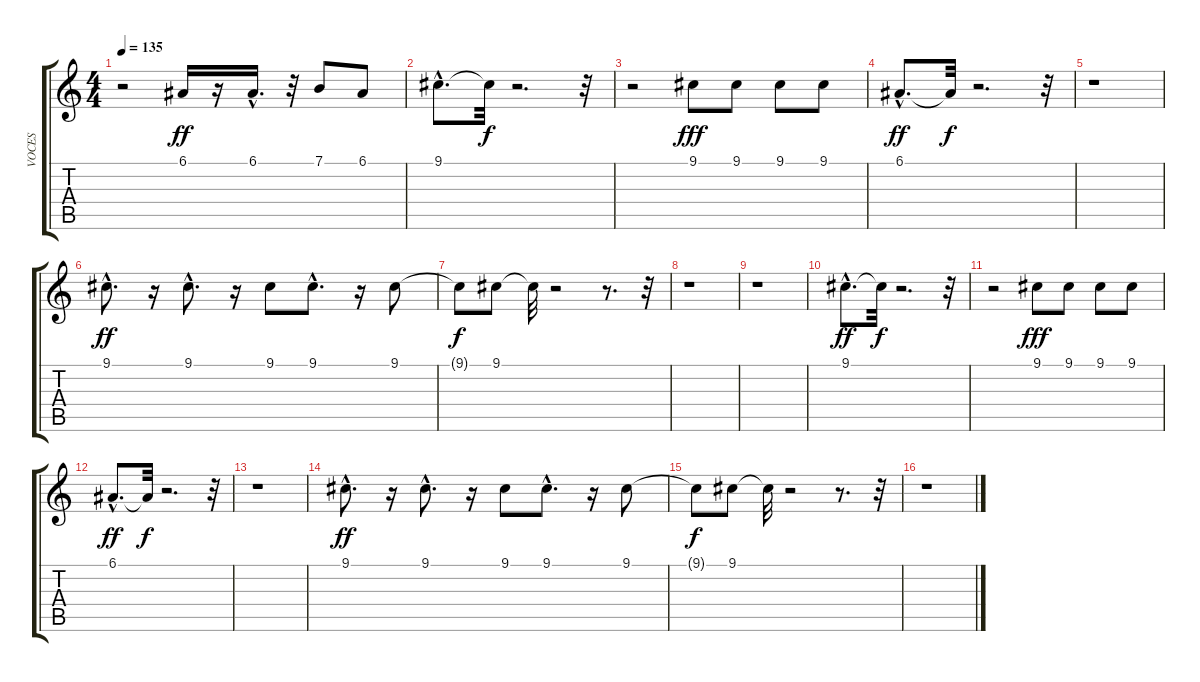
\track ("VOCES" "VOCES") {instrument viola}
\staff {score tabs}
\tuning (E4 B3 G3 D3 A2 E2) {hide}
\ts (4 4)
\tempo 135
\clef g2
\ks c
r.2{dy f} 6.1.16{dy ff} r.16 6.1{hac}.16{d} r.32 7.1.8 6.1.8 |
9.1{hac}.8{d} 9.1{t}.32{dy f} r.2{d} r.32 |
r.2 9.1.8{dy fff} 9.1.8 9.1.8 9.1.8 |
6.1{hac}.8{d dy ff} 6.1{t}.32{dy f} r.2{d} r.32 |
r.1 |
9.1{hac}.8{d dy ff} r.16 9.1{hac}.8{d} r.16 9.1.8 9.1{hac}.8{d} r.16 9.1.8 |
9.1{t}.8{dy f} 9.1.8 9.1{t}.32 r.2 r.8{d} r.32 |
r.1 |
r.1 |
9.1{hac}.8{d dy ff} 9.1{t}.32{dy f} r.2{d} r.32 |
r.2 9.1.8{dy fff} 9.1.8 9.1.8 9.1.8 |
6.1{hac}.8{d dy ff} 6.1{t}.32{dy f} r.2{d} r.32 |
r.1 |
9.1{hac}.8{d dy ff} r.16 9.1{hac}.8{d} r.16 9.1.8 9.1{hac}.8{d} r.16 9.1.8 |
9.1{t}.8{dy f} 9.1.8 9.1{t}.32 r.2 r.8{d} r.32 |
r.1
